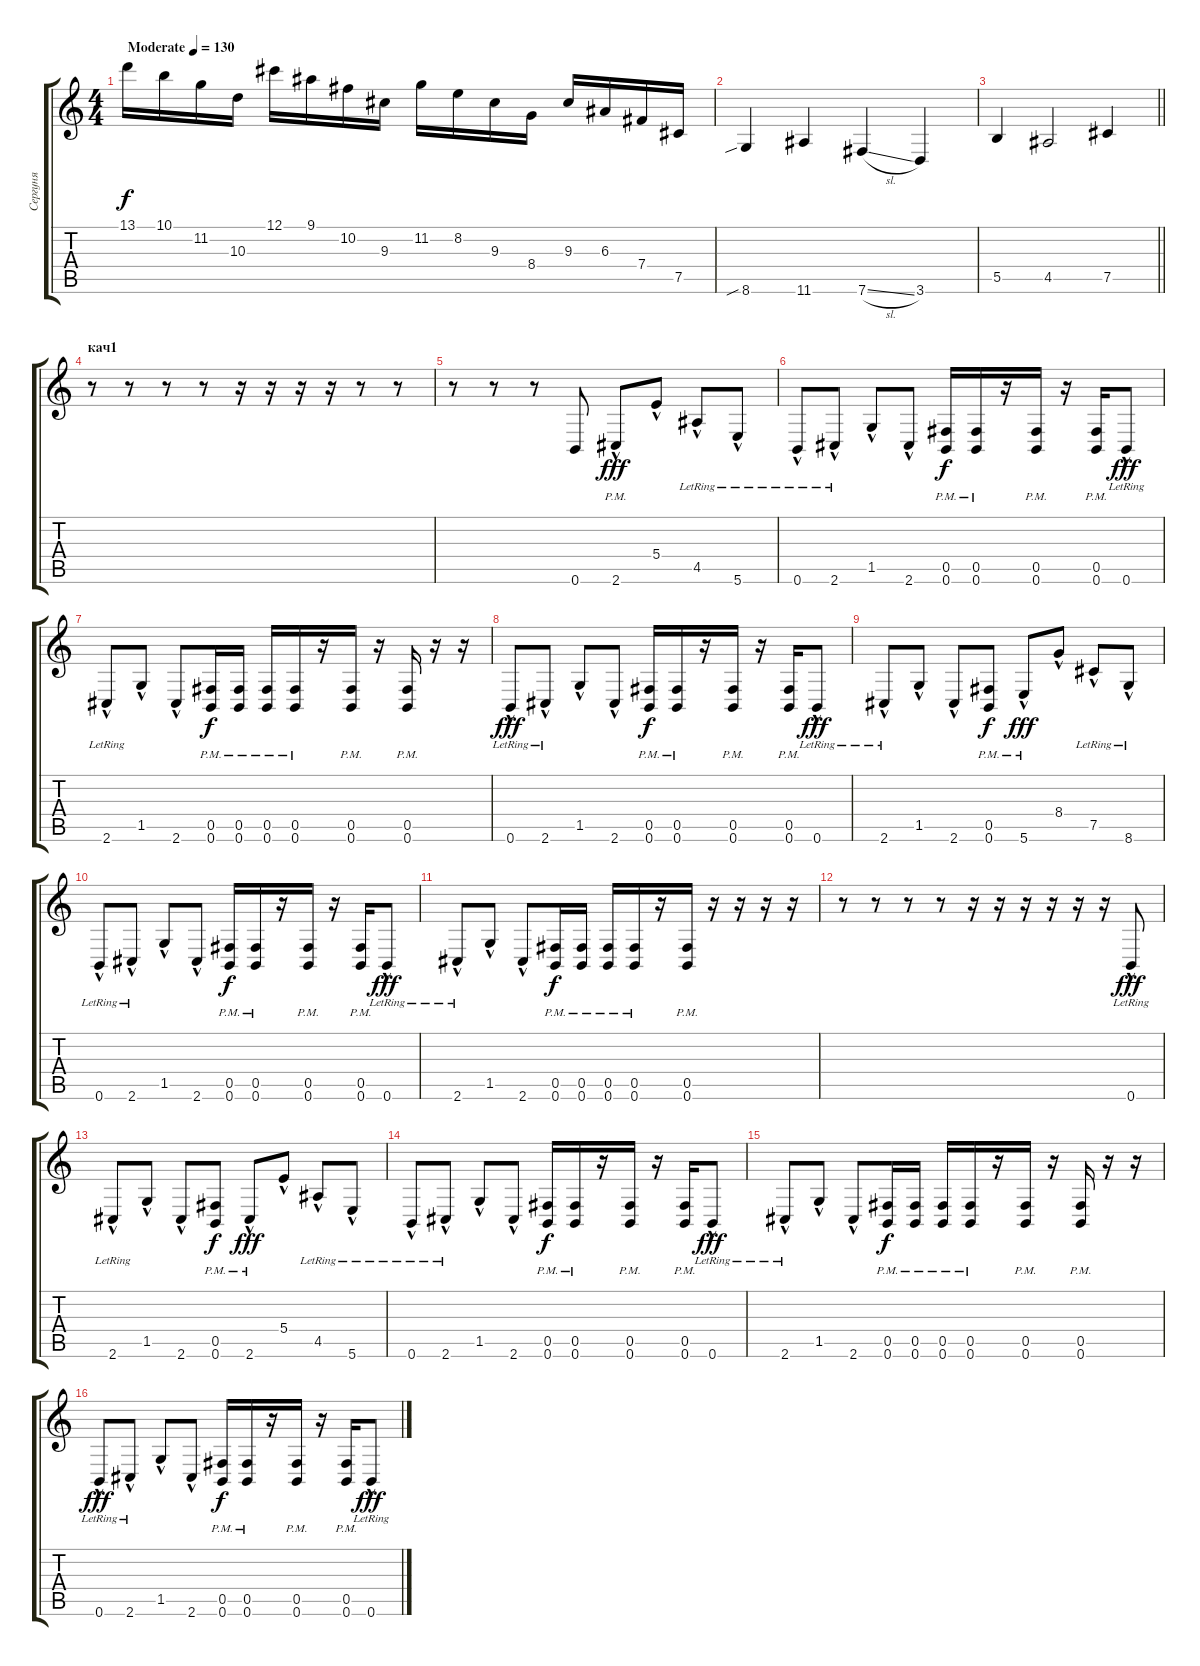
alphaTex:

\track ("Сергуня" "Сергуня") {instrument distortionguitar}
\staff {score tabs}
\tuning (Db4 Ab3 E3 B2 Gb2 B1) {hide}
\ts (4 4)
\tempo (130 "Moderate")
\clef g2
\ks c
13.1.16{dy f instrument distortionguitar} 10.1.16 11.2.16 10.3.16 12.1.16 9.1.16 10.2.16 9.3.16 11.2.16 8.2.16 9.3.16 8.4.16 9.3.16 6.3.16 7.4.16 7.5.16 |
8.6{sib}.4 11.6.4 7.6{sl}.4 3.6.4 |
\barLineRight lightlight
5.5.4 4.5.2 7.5.4 |
\section ("" "кач1")
r.8 r.8 r.8 r.8 r.16 r.16 r.16 r.16 r.8 r.8 |
r.8 r.8 r.8 0.6.8 2.6{hac pm}.8{dy fff} 5.4{hac}.8 4.5{hac lr}.8 5.6{hac lr}.8 |
0.6{hac lr}.8 2.6{hac lr}.8 1.5{hac}.8 2.6{hac}.8 (0.5{pm} 0.6{pm}).16{dy f} (0.5{pm} 0.6{pm}).16 r.16 (0.5{pm} 0.6{pm}).16 r.16 (0.5{pm} 0.6{pm}).16 0.6{hac lr}.8{dy fff} |
2.6{hac lr}.8 1.5{hac}.8 2.6{hac}.8 (0.5{pm} 0.6{pm}).16{dy f} (0.5{pm} 0.6{pm}).16 (0.5{pm} 0.6{pm}).16 (0.5{pm} 0.6{pm}).16 r.16 (0.5{pm} 0.6{pm}).16 r.16 (0.5{pm} 0.6{pm}).16 r.16 r.16 |
0.6{hac lr}.8{dy fff} 2.6{hac lr}.8 1.5{hac}.8 2.6{hac}.8 (0.5{pm} 0.6{pm}).16{dy f} (0.5{pm} 0.6{pm}).16 r.16 (0.5{pm} 0.6{pm}).16 r.16 (0.5{pm} 0.6{pm}).16 0.6{hac lr}.8{dy fff} |
2.6{hac lr}.8 1.5{hac}.8 2.6{hac}.8 (0.5{pm} 0.6{pm}).8{dy f} 5.6{hac pm}.8{dy fff} 8.4{hac}.8 7.5{hac lr}.8 8.6{hac lr}.8 |
0.6{hac lr}.8 2.6{hac lr}.8 1.5{hac}.8 2.6{hac}.8 (0.5{pm} 0.6{pm}).16{dy f} (0.5{pm} 0.6{pm}).16 r.16 (0.5{pm} 0.6{pm}).16 r.16 (0.5{pm} 0.6{pm}).16 0.6{hac lr}.8{dy fff} |
2.6{hac lr}.8 1.5{hac}.8 2.6{hac}.8 (0.5{pm} 0.6{pm}).16{dy f} (0.5{pm} 0.6{pm}).16 (0.5{pm} 0.6{pm}).16 (0.5{pm} 0.6{pm}).16 r.16 (0.5{pm} 0.6{pm}).16 r.16 r.16 r.16 r.16 |
r.8 r.8 r.8 r.8 r.16 r.16 r.16 r.16 r.16 r.16 0.6{hac lr}.8{dy fff} |
2.6{hac lr}.8 1.5{hac}.8 2.6{hac}.8 (0.5{pm} 0.6{pm}).8{dy f} 2.6{hac pm}.8{dy fff} 5.4{hac}.8 4.5{hac lr}.8 5.6{hac lr}.8 |
0.6{hac lr}.8 2.6{hac lr}.8 1.5{hac}.8 2.6{hac}.8 (0.5{pm} 0.6{pm}).16{dy f} (0.5{pm} 0.6{pm}).16 r.16 (0.5{pm} 0.6{pm}).16 r.16 (0.5{pm} 0.6{pm}).16 0.6{hac lr}.8{dy fff} |
2.6{hac lr}.8 1.5{hac}.8 2.6{hac}.8 (0.5{pm} 0.6{pm}).16{dy f} (0.5{pm} 0.6{pm}).16 (0.5{pm} 0.6{pm}).16 (0.5{pm} 0.6{pm}).16 r.16 (0.5{pm} 0.6{pm}).16 r.16 (0.5{pm} 0.6{pm}).16 r.16 r.16 |
0.6{hac lr}.8{dy fff} 2.6{hac lr}.8 1.5{hac}.8 2.6{hac}.8 (0.5{pm} 0.6{pm}).16{dy f} (0.5{pm} 0.6{pm}).16 r.16 (0.5{pm} 0.6{pm}).16 r.16 (0.5{pm} 0.6{pm}).16 0.6{hac lr}.8{dy fff}
